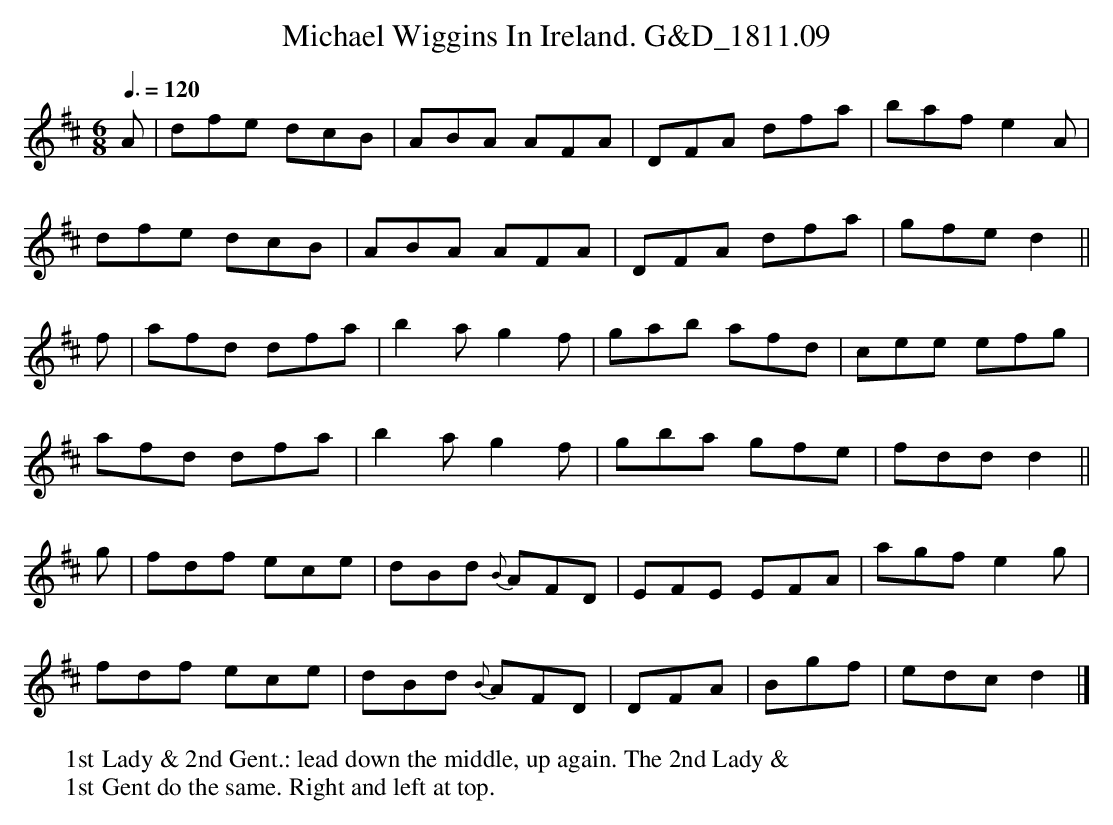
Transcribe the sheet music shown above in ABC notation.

X:1
T:Michael Wiggins In Ireland. G&D_1811.09
M:6/8
L:1/8
Q:3/8=120
W:1st Lady & 2nd Gent.: lead down the middle, up again. The 2nd Lady &
W:1st Gent do the same. Right and left at top.
K:D
A|dfe dcB|ABA AFA|DFA dfa|bafe2A|
dfe dcB|ABA AFA|DFA dfa|gfed2||
f|afd dfa|b2ag2f|gab afd|cee efg|
afd dfa|b2ag2f|gba gfe|fddd2||
g|fdf ece|dBd {B}AFD|EFE EFA|agfe2g|
fdf ece|dBd {B}AFD|DFA|Bgf|edcd2|]
